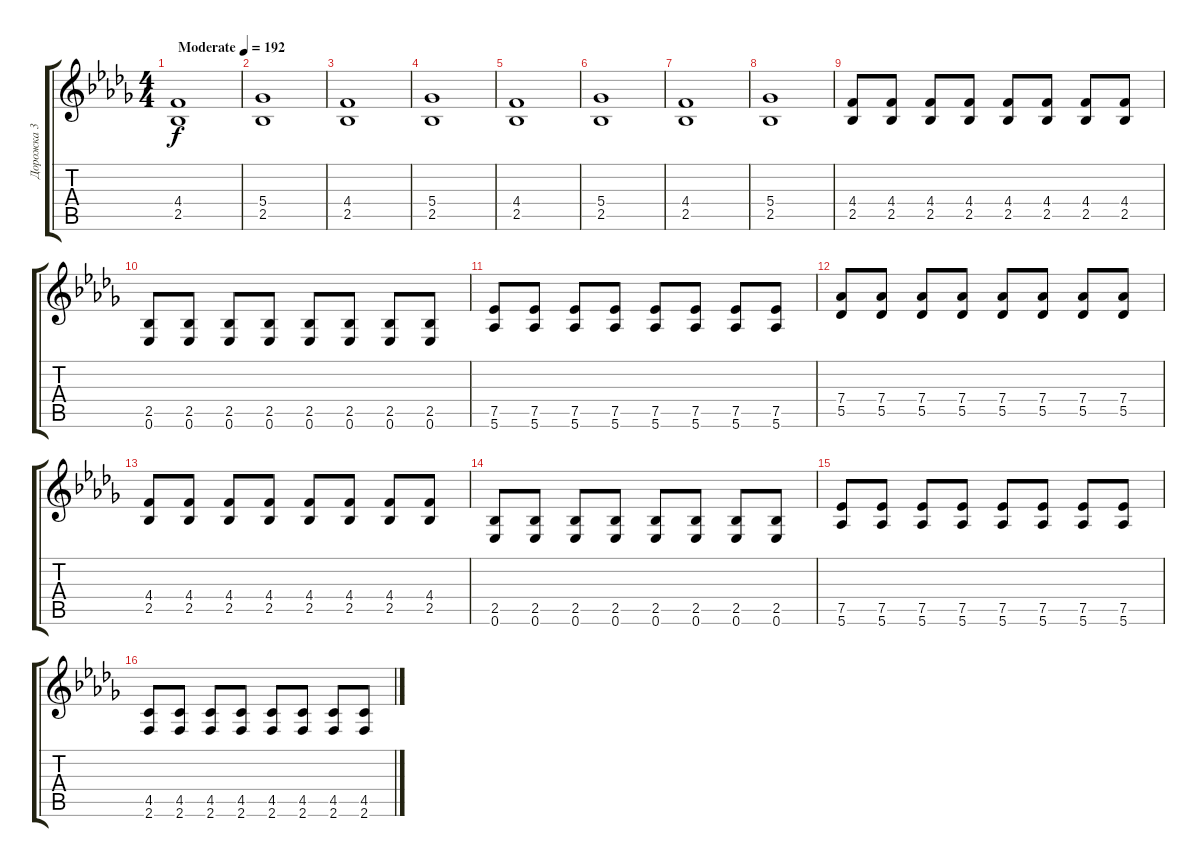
\track ("Дорожка 3" "Дорожка 3") {instrument distortionguitar}
\staff {score tabs}
\tuning (Eb4 Bb3 Gb3 Db3 Ab2 Eb2) {hide}
\ts (4 4)
\tempo (192 "Moderate")
\clef g2
\ks bbminor
(4.4 2.5).1{dy f instrument distortionguitar} |
(5.4 2.5).1 |
(4.4 2.5).1 |
(5.4 2.5).1 |
(4.4 2.5).1 |
(5.4 2.5).1 |
(4.4 2.5).1 |
(5.4 2.5).1 |
(4.4 2.5).8 (4.4 2.5).8 (4.4 2.5).8 (4.4 2.5).8 (4.4 2.5).8 (4.4 2.5).8 (4.4 2.5).8 (4.4 2.5).8 |
(2.5 0.6).8 (2.5 0.6).8 (2.5 0.6).8 (2.5 0.6).8 (2.5 0.6).8 (2.5 0.6).8 (2.5 0.6).8 (2.5 0.6).8 |
(7.5 5.6).8 (7.5 5.6).8 (7.5 5.6).8 (7.5 5.6).8 (7.5 5.6).8 (7.5 5.6).8 (7.5 5.6).8 (7.5 5.6).8 |
(7.4 5.5).8 (7.4 5.5).8 (7.4 5.5).8 (7.4 5.5).8 (7.4 5.5).8 (7.4 5.5).8 (7.4 5.5).8 (7.4 5.5).8 |
(4.4 2.5).8 (4.4 2.5).8 (4.4 2.5).8 (4.4 2.5).8 (4.4 2.5).8 (4.4 2.5).8 (4.4 2.5).8 (4.4 2.5).8 |
(2.5 0.6).8 (2.5 0.6).8 (2.5 0.6).8 (2.5 0.6).8 (2.5 0.6).8 (2.5 0.6).8 (2.5 0.6).8 (2.5 0.6).8 |
(7.5 5.6).8 (7.5 5.6).8 (7.5 5.6).8 (7.5 5.6).8 (7.5 5.6).8 (7.5 5.6).8 (7.5 5.6).8 (7.5 5.6).8 |
(4.5 2.6).8 (4.5 2.6).8 (4.5 2.6).8 (4.5 2.6).8 (4.5 2.6).8 (4.5 2.6).8 (4.5 2.6).8 (4.5 2.6).8
